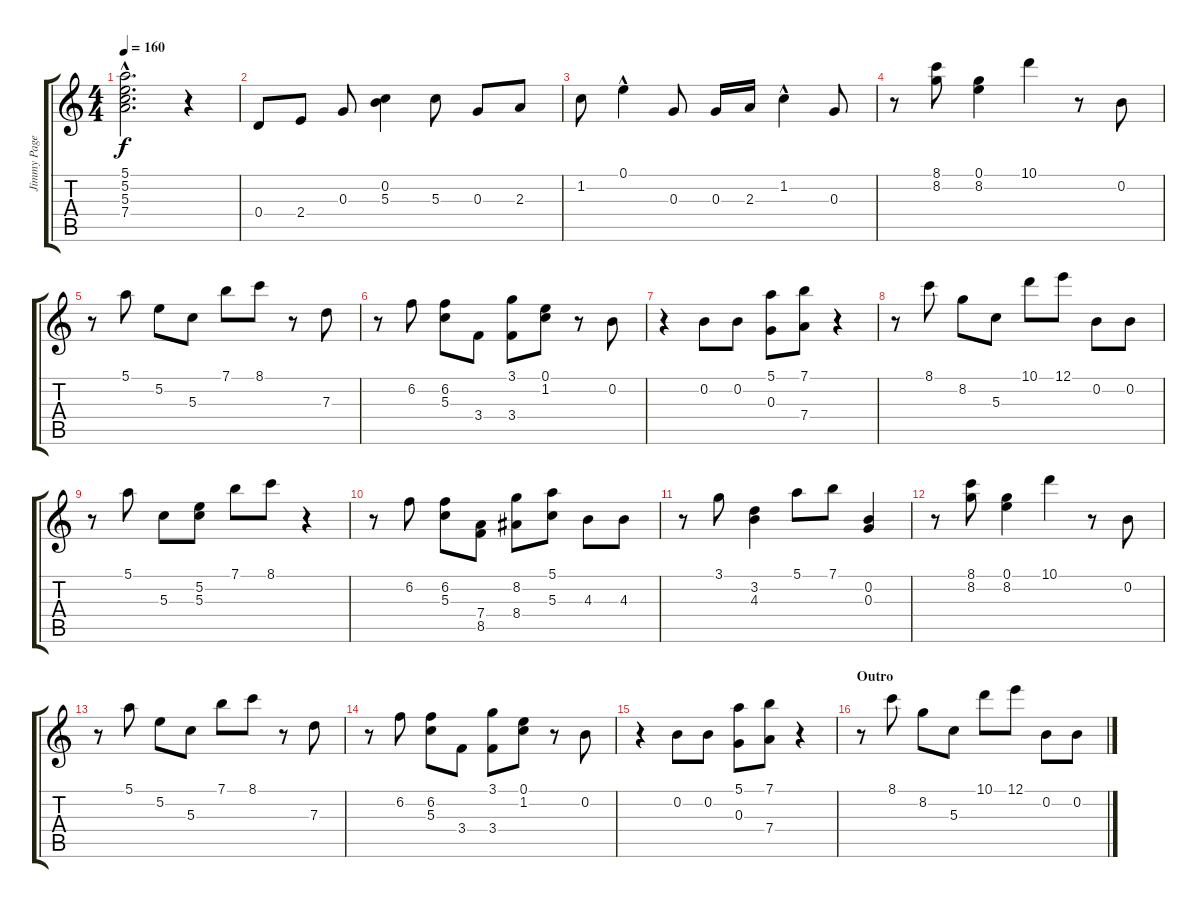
\track ("Jimmy Page" "Jimmy Page") {instrument electricguitarjazz}
\staff {score tabs}
\tuning (E4 B3 G3 D3 A2 E2) {hide}
\ts (4 4)
\tempo 160
\clef g2
\ks c
(5.1{hac t} 5.2{hac t} 5.3{hac t} 7.4{hac t}).2{d dy f} r.4 |
0.4.8 2.4.8 0.3.8 (0.2 5.3).4 5.3.8 0.3.8 2.3.8 |
1.2.8 0.1{hac}.4 0.3.8 0.3.16 2.3.16 1.2{hac}.4 0.3.8 |
r.8 (8.1 8.2).8 (0.1 8.2).4 10.1.4 r.8 0.2.8 |
r.8 5.1.8 5.2.8 5.3.8 7.1.8 8.1.8 r.8 7.3.8 |
r.8 6.2.8 (6.2 5.3).8 3.4.8 (3.1 3.4).8 (0.1 1.2).8 r.8 0.2.8 |
r.4 0.2.8 0.2.8 (5.1 0.3).8 (7.1 7.4).8 r.4 |
r.8 8.1.8 8.2.8 5.3.8 10.1.8 12.1.8 0.2.8 0.2.8 |
r.8 5.1.8 5.3.8 (5.2 5.3).8 7.1.8 8.1.8 r.4 |
r.8 6.2.8 (6.2 5.3).8 (7.4 8.5).8 (8.2 8.4).8 (5.1 5.3).8 4.3.8 4.3.8 |
r.8 3.1.8 (3.2 4.3).4 5.1.8 7.1.8 (0.2 0.3).4 |
r.8 (8.1 8.2).8 (0.1 8.2).4 10.1.4 r.8 0.2.8 |
r.8 5.1.8 5.2.8 5.3.8 7.1.8 8.1.8 r.8 7.3.8 |
r.8 6.2.8 (6.2 5.3).8 3.4.8 (3.1 3.4).8 (0.1 1.2).8 r.8 0.2.8 |
r.4 0.2.8 0.2.8 (5.1 0.3).8 (7.1 7.4).8 r.4 |
\section ("" "Outro")
r.8 8.1.8{volume 10} 8.2.8{volume 10} 5.3.8{volume 10} 10.1.8{volume 10} 12.1.8{volume 10} 0.2.8 0.2.8{volume 9}
